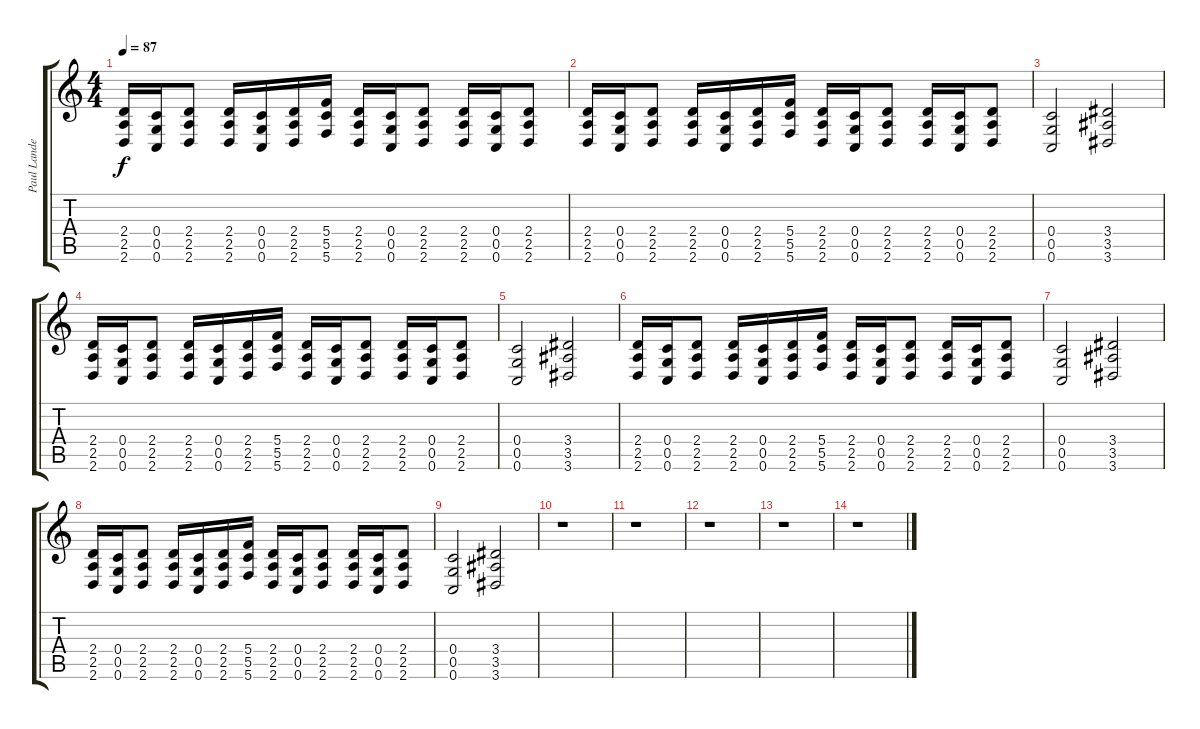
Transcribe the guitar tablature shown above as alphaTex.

\track ("Paul Landers - Guitar 2" "Paul Lande") {instrument overdrivenguitar}
\staff {score tabs}
\tuning (D4 A3 F3 C3 G2 C2) {hide}
\ts (4 4)
\tempo 87
\clef g2
\ks c
(2.4 2.5 2.6).16{dy f} (0.4 0.5 0.6).16 (2.4 2.5 2.6).8 (2.4 2.5 2.6).16 (0.4 0.5 0.6).16 (2.4 2.5 2.6).16 (5.4 5.5 5.6).16 (2.4 2.5 2.6).16 (0.4 0.5 0.6).16 (2.4 2.5 2.6).8 (2.4 2.5 2.6).16 (0.4 0.5 0.6).16 (2.4 2.5 2.6).8 |
(2.4 2.5 2.6).16 (0.4 0.5 0.6).16 (2.4 2.5 2.6).8 (2.4 2.5 2.6).16 (0.4 0.5 0.6).16 (2.4 2.5 2.6).16 (5.4 5.5 5.6).16 (2.4 2.5 2.6).16 (0.4 0.5 0.6).16 (2.4 2.5 2.6).8 (2.4 2.5 2.6).16 (0.4 0.5 0.6).16 (2.4 2.5 2.6).8 |
(0.4 0.5 0.6).2 (3.4 3.5 3.6).2 |
(2.4 2.5 2.6).16 (0.4 0.5 0.6).16 (2.4 2.5 2.6).8 (2.4 2.5 2.6).16 (0.4 0.5 0.6).16 (2.4 2.5 2.6).16 (5.4 5.5 5.6).16 (2.4 2.5 2.6).16 (0.4 0.5 0.6).16 (2.4 2.5 2.6).8 (2.4 2.5 2.6).16 (0.4 0.5 0.6).16 (2.4 2.5 2.6).8 |
(0.4 0.5 0.6).2 (3.4 3.5 3.6).2 |
(2.4 2.5 2.6).16 (0.4 0.5 0.6).16 (2.4 2.5 2.6).8 (2.4 2.5 2.6).16 (0.4 0.5 0.6).16 (2.4 2.5 2.6).16 (5.4 5.5 5.6).16 (2.4 2.5 2.6).16 (0.4 0.5 0.6).16 (2.4 2.5 2.6).8 (2.4 2.5 2.6).16 (0.4 0.5 0.6).16 (2.4 2.5 2.6).8 |
(0.4 0.5 0.6).2 (3.4 3.5 3.6).2 |
(2.4 2.5 2.6).16 (0.4 0.5 0.6).16 (2.4 2.5 2.6).8 (2.4 2.5 2.6).16 (0.4 0.5 0.6).16 (2.4 2.5 2.6).16 (5.4 5.5 5.6).16 (2.4 2.5 2.6).16 (0.4 0.5 0.6).16 (2.4 2.5 2.6).8 (2.4 2.5 2.6).16 (0.4 0.5 0.6).16 (2.4 2.5 2.6).8 |
(0.4 0.5 0.6).2 (3.4 3.5 3.6).2 |
r.1 |
r.1 |
r.1 |
r.1 |
r.1
